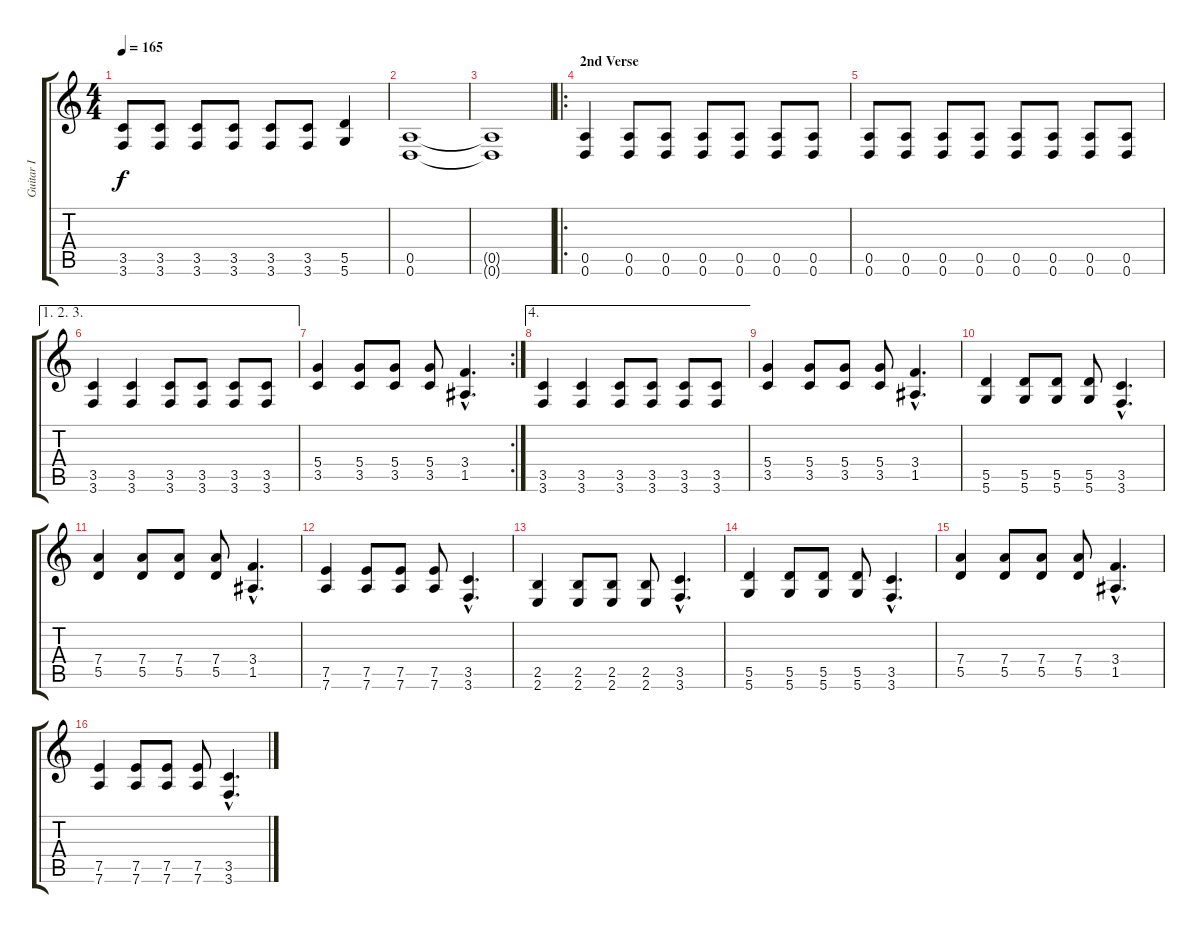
\track ("Guitar I" "Guitar I") {instrument distortionguitar}
\staff {score tabs}
\tuning (E4 B3 G3 D3 A2 D2) {hide}
\ts (4 4)
\tempo 165
\clef g2
\ks c
(3.5 3.6).8{dy f} (3.5 3.6).8 (3.5 3.6).8 (3.5 3.6).8 (3.5 3.6).8 (3.5 3.6).8 (5.5 5.6).4 |
(0.5 0.6).1 |
(0.5{t} 0.6{t}).1 |
\ro
\section ("" "2nd Verse")
(0.5 0.6).4 (0.5 0.6).8 (0.5 0.6).8 (0.5 0.6).8 (0.5 0.6).8 (0.5 0.6).8 (0.5 0.6).8 |
(0.5 0.6).8 (0.5 0.6).8 (0.5 0.6).8 (0.5 0.6).8 (0.5 0.6).8 (0.5 0.6).8 (0.5 0.6).8 (0.5 0.6).8 |
\ae (1 2 3)
(3.5 3.6).4 (3.5 3.6).4 (3.5 3.6).8 (3.5 3.6).8 (3.5 3.6).8 (3.5 3.6).8 |
\rc 2
(5.4 3.5).4 (5.4 3.5).8 (5.4 3.5).8 (5.4 3.5).8 (3.4{hac} 1.5{hac}).4{d} |
\ae 4
(3.5 3.6).4 (3.5 3.6).4 (3.5 3.6).8 (3.5 3.6).8 (3.5 3.6).8 (3.5 3.6).8 |
(5.4 3.5).4 (5.4 3.5).8 (5.4 3.5).8 (5.4 3.5).8 (3.4{hac} 1.5{hac}).4{d} |
(5.5 5.6).4 (5.5 5.6).8 (5.5 5.6).8 (5.5 5.6).8 (3.5{hac} 3.6{hac}).4{d} |
(7.4 5.5).4 (7.4 5.5).8 (7.4 5.5).8 (7.4 5.5).8 (3.4{hac} 1.5{hac}).4{d} |
(7.5 7.6).4 (7.5 7.6).8 (7.5 7.6).8 (7.5 7.6).8 (3.5{hac} 3.6{hac}).4{d} |
(2.5 2.6).4 (2.5 2.6).8 (2.5 2.6).8 (2.5 2.6).8 (3.5{hac} 3.6{hac}).4{d} |
(5.5 5.6).4 (5.5 5.6).8 (5.5 5.6).8 (5.5 5.6).8 (3.5{hac} 3.6{hac}).4{d} |
(7.4 5.5).4 (7.4 5.5).8 (7.4 5.5).8 (7.4 5.5).8 (3.4{hac} 1.5{hac}).4{d} |
(7.5 7.6).4 (7.5 7.6).8 (7.5 7.6).8 (7.5 7.6).8 (3.5{hac} 3.6{hac}).4{d}
